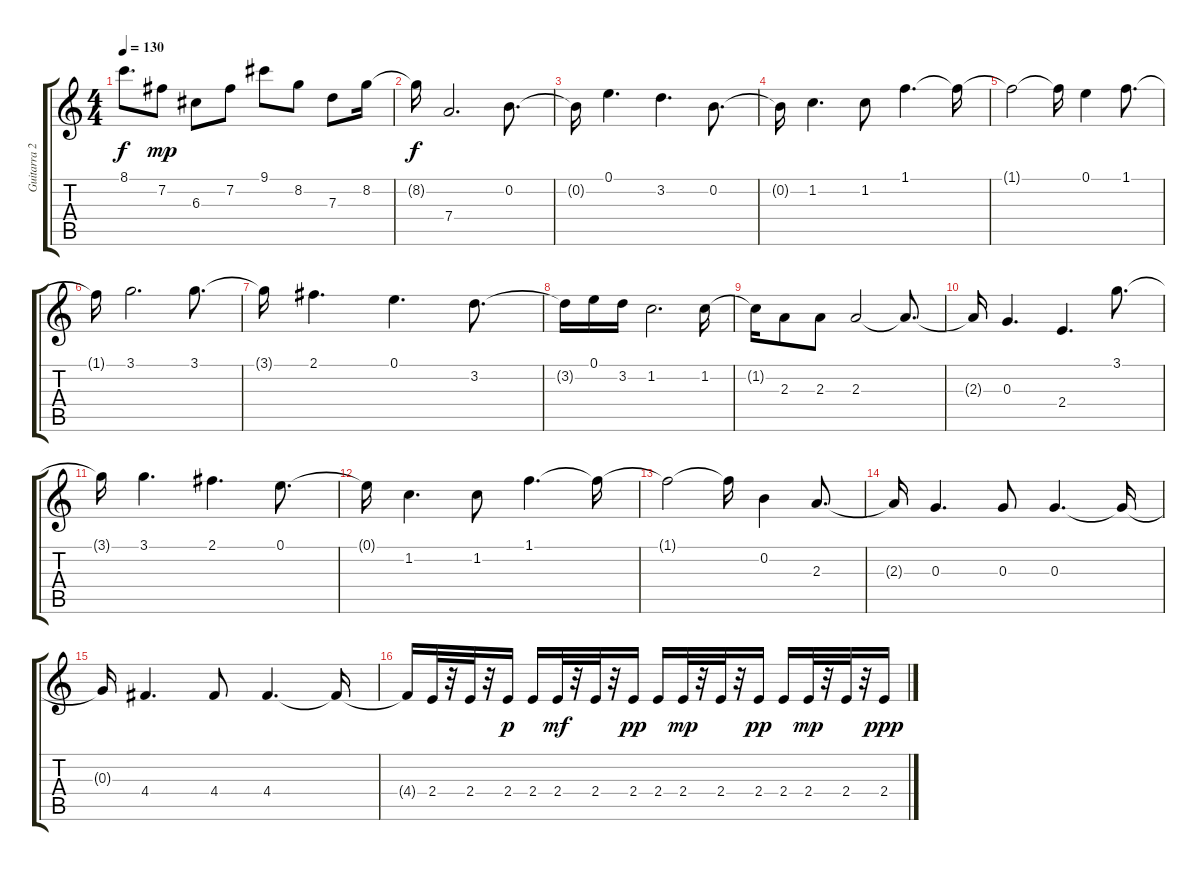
\track ("Guitarra 2" "Guitarra 2") {instrument distortionguitar}
\staff {score tabs}
\tuning (E4 B3 G3 D3 A2 E2) {hide}
\ts (4 4)
\tempo 130
\clef g2
\ks c
8.1{t}.8{d dy f} 7.2.8{dy mp} 6.3.8 7.2.8 9.1.8 8.2.8 7.3.8 8.2.16 |
8.2{t}.16{dy f} 7.4.2{d} 0.2.8{d} |
0.2{t}.16 0.1.4{d} 3.2.4{d} 0.2.8{d} |
0.2{t}.16 1.2.4{d} 1.2.8 1.1.4{d} 1.1{t}.16 |
1.1{t}.2 1.1{t}.16 0.1.4 1.1.8{d} |
1.1{t}.16 3.1.2{d} 3.1.8{d} |
3.1{t}.16 2.1.4{d} 0.1.4{d} 3.2.8{d} |
3.2{t}.16 0.1.16 3.2.16 1.2.2{d} 1.2.16 |
1.2{t}.16 2.3.8 2.3.8 2.3.2 2.3{t}.8{d} |
2.3{t}.16 0.3.4{d} 2.4.4{d} 3.1.8{d} |
3.1{t}.16 3.1.4{d} 2.1.4{d} 0.1.8{d} |
0.1{t}.16 1.2.4{d} 1.2.8 1.1.4{d} 1.1{t}.16 |
1.1{t}.2 1.1{t}.16 0.2.4 2.3.8{d} |
2.3{t}.16 0.3.4{d} 0.3.8 0.3.4{d} 0.3{t}.16 |
0.3{t}.16 4.4.4{d} 4.4.8 4.4.4{d} 4.4{t}.16 |
4.4{t}.16 2.4.32 r.32 2.4.32 r.32 2.4.16{dy p} 2.4.16 2.4.32{dy mf} r.32 2.4.32 r.32 2.4.16{dy pp} 2.4.16 2.4.32{dy mp} r.32 2.4.32 r.32 2.4.16{dy pp} 2.4.16 2.4.32{dy mp} r.32 2.4.32 r.32 2.4.16{dy ppp}
